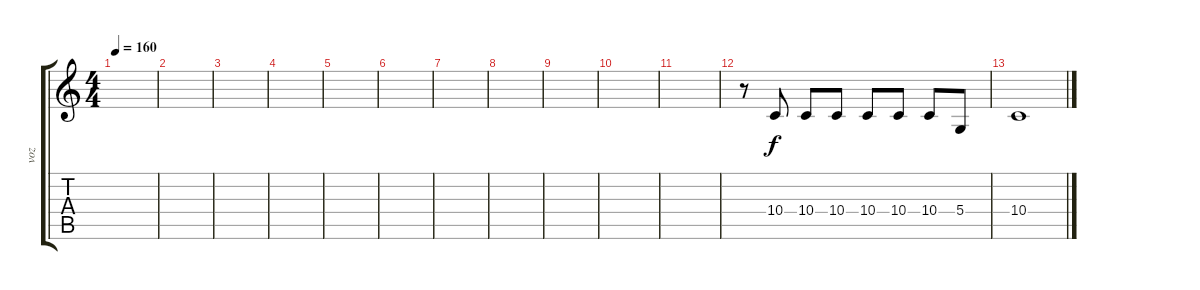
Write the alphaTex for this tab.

\track ("voz" "voz") {instrument stringensemble1}
\staff {score tabs}
\tuning (E4 B3 G3 D3 A2 E2) {hide}
\ts (4 4)
\tempo 160
\clef g2
\ks c
|
|
|
|
|
|
|
|
|
|
|
r.8 10.4.8 10.4.8 10.4.8 10.4.8 10.4.8 10.4.8 5.4.8 |
10.4.1
